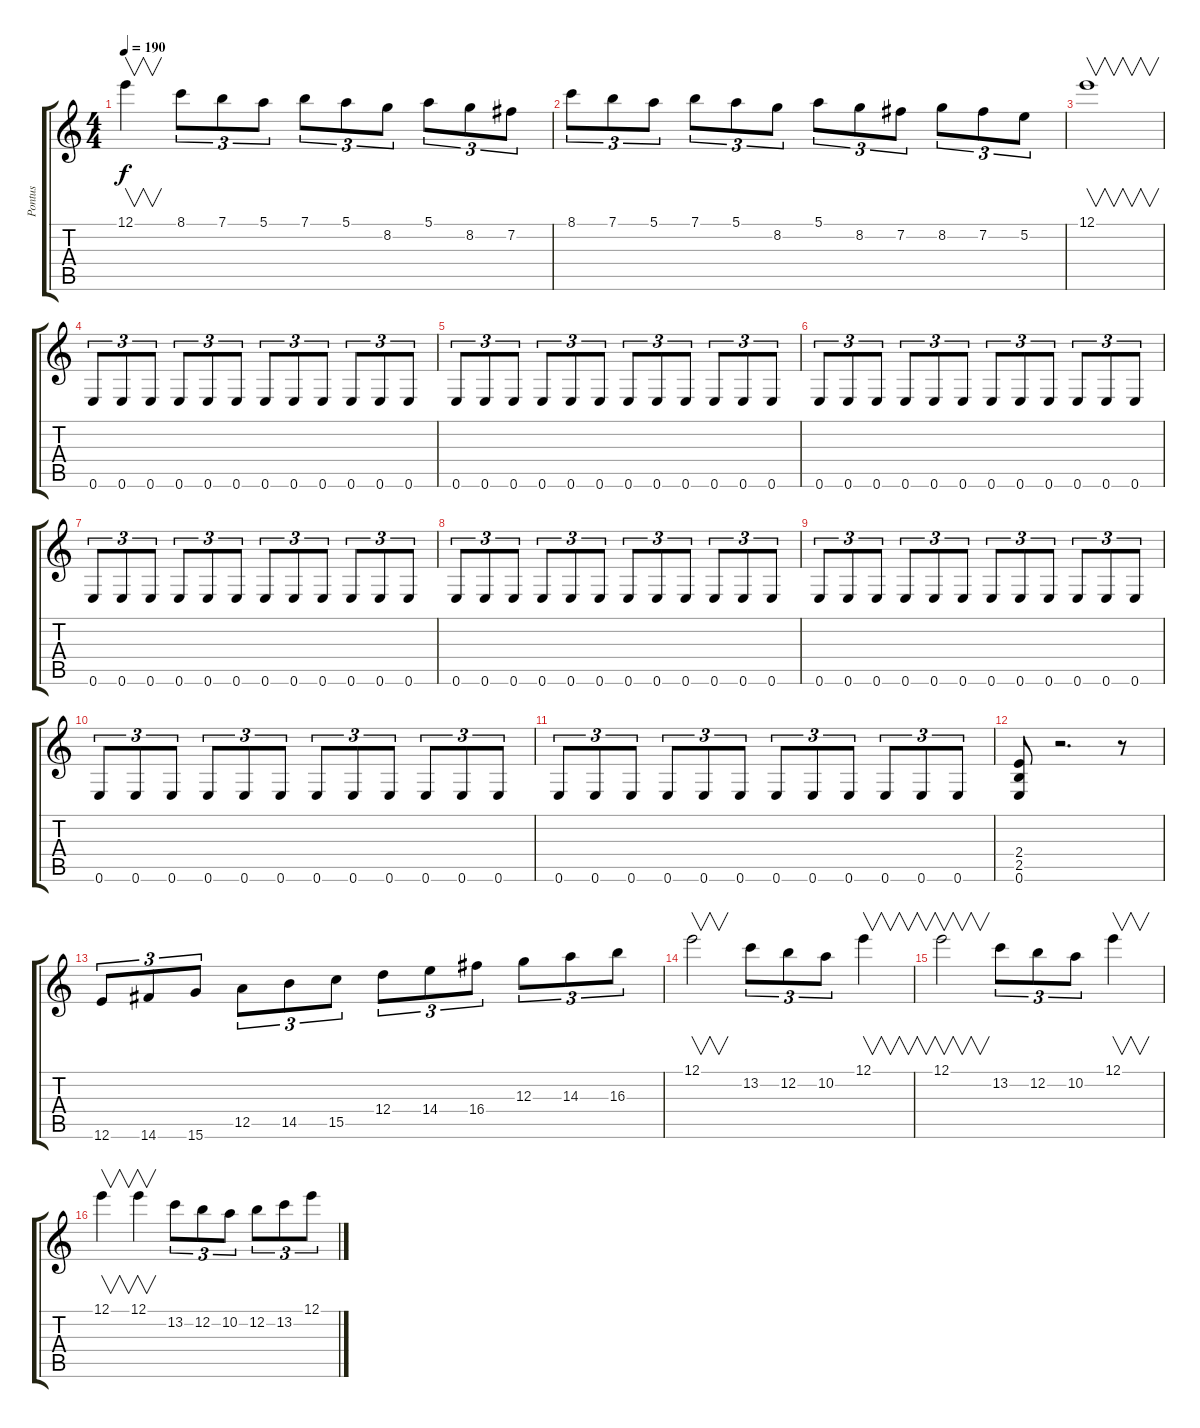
\track ("Pontus" "Pontus") {instrument distortionguitar}
\staff {score tabs}
\tuning (E4 B3 G3 D3 A2 E2) {hide}
\ts (4 4)
\tempo 190
\clef g2
\ks c
12.1.4{v dy f} 8.1.8{tu (3 2)} 7.1.8{tu (3 2)} 5.1.8{tu (3 2)} 7.1.8{tu (3 2)} 5.1.8{tu (3 2)} 8.2.8{tu (3 2)} 5.1.8{tu (3 2)} 8.2.8{tu (3 2)} 7.2.8{tu (3 2)} |
8.1.8{tu (3 2)} 7.1.8{tu (3 2)} 5.1.8{tu (3 2)} 7.1.8{tu (3 2)} 5.1.8{tu (3 2)} 8.2.8{tu (3 2)} 5.1.8{tu (3 2)} 8.2.8{tu (3 2)} 7.2.8{tu (3 2)} 8.2.8{tu (3 2)} 7.2.8{tu (3 2)} 5.2.8{tu (3 2)} |
12.1.1{v} |
0.6.8{tu (3 2)} 0.6.8{tu (3 2)} 0.6.8{tu (3 2)} 0.6.8{tu (3 2)} 0.6.8{tu (3 2)} 0.6.8{tu (3 2)} 0.6.8{tu (3 2)} 0.6.8{tu (3 2)} 0.6.8{tu (3 2)} 0.6.8{tu (3 2)} 0.6.8{tu (3 2)} 0.6.8{tu (3 2)} |
0.6.8{tu (3 2)} 0.6.8{tu (3 2)} 0.6.8{tu (3 2)} 0.6.8{tu (3 2)} 0.6.8{tu (3 2)} 0.6.8{tu (3 2)} 0.6.8{tu (3 2)} 0.6.8{tu (3 2)} 0.6.8{tu (3 2)} 0.6.8{tu (3 2)} 0.6.8{tu (3 2)} 0.6.8{tu (3 2)} |
0.6.8{tu (3 2)} 0.6.8{tu (3 2)} 0.6.8{tu (3 2)} 0.6.8{tu (3 2)} 0.6.8{tu (3 2)} 0.6.8{tu (3 2)} 0.6.8{tu (3 2)} 0.6.8{tu (3 2)} 0.6.8{tu (3 2)} 0.6.8{tu (3 2)} 0.6.8{tu (3 2)} 0.6.8{tu (3 2)} |
0.6.8{tu (3 2)} 0.6.8{tu (3 2)} 0.6.8{tu (3 2)} 0.6.8{tu (3 2)} 0.6.8{tu (3 2)} 0.6.8{tu (3 2)} 0.6.8{tu (3 2)} 0.6.8{tu (3 2)} 0.6.8{tu (3 2)} 0.6.8{tu (3 2)} 0.6.8{tu (3 2)} 0.6.8{tu (3 2)} |
0.6.8{tu (3 2)} 0.6.8{tu (3 2)} 0.6.8{tu (3 2)} 0.6.8{tu (3 2)} 0.6.8{tu (3 2)} 0.6.8{tu (3 2)} 0.6.8{tu (3 2)} 0.6.8{tu (3 2)} 0.6.8{tu (3 2)} 0.6.8{tu (3 2)} 0.6.8{tu (3 2)} 0.6.8{tu (3 2)} |
0.6.8{tu (3 2)} 0.6.8{tu (3 2)} 0.6.8{tu (3 2)} 0.6.8{tu (3 2)} 0.6.8{tu (3 2)} 0.6.8{tu (3 2)} 0.6.8{tu (3 2)} 0.6.8{tu (3 2)} 0.6.8{tu (3 2)} 0.6.8{tu (3 2)} 0.6.8{tu (3 2)} 0.6.8{tu (3 2)} |
0.6.8{tu (3 2)} 0.6.8{tu (3 2)} 0.6.8{tu (3 2)} 0.6.8{tu (3 2)} 0.6.8{tu (3 2)} 0.6.8{tu (3 2)} 0.6.8{tu (3 2)} 0.6.8{tu (3 2)} 0.6.8{tu (3 2)} 0.6.8{tu (3 2)} 0.6.8{tu (3 2)} 0.6.8{tu (3 2)} |
0.6.8{tu (3 2)} 0.6.8{tu (3 2)} 0.6.8{tu (3 2)} 0.6.8{tu (3 2)} 0.6.8{tu (3 2)} 0.6.8{tu (3 2)} 0.6.8{tu (3 2)} 0.6.8{tu (3 2)} 0.6.8{tu (3 2)} 0.6.8{tu (3 2)} 0.6.8{tu (3 2)} 0.6.8{tu (3 2)} |
(2.4 2.5 0.6).8 r.2{d} r.8 |
12.6.8{tu (3 2)} 14.6.8{tu (3 2)} 15.6.8{tu (3 2)} 12.5.8{tu (3 2)} 14.5.8{tu (3 2)} 15.5.8{tu (3 2)} 12.4.8{tu (3 2)} 14.4.8{tu (3 2)} 16.4.8{tu (3 2)} 12.3.8{tu (3 2)} 14.3.8{tu (3 2)} 16.3.8{tu (3 2)} |
12.1.2{v} 13.2.8{tu (3 2)} 12.2.8{tu (3 2)} 10.2.8{tu (3 2)} 12.1.4{v} |
12.1.2{v} 13.2.8{tu (3 2)} 12.2.8{tu (3 2)} 10.2.8{tu (3 2)} 12.1.4{v} |
12.1.4{v} 12.1.4{v} 13.2.8{tu (3 2)} 12.2.8{tu (3 2)} 10.2.8{tu (3 2)} 12.2.8{tu (3 2)} 13.2.8{tu (3 2)} 12.1.8{tu (3 2)}
